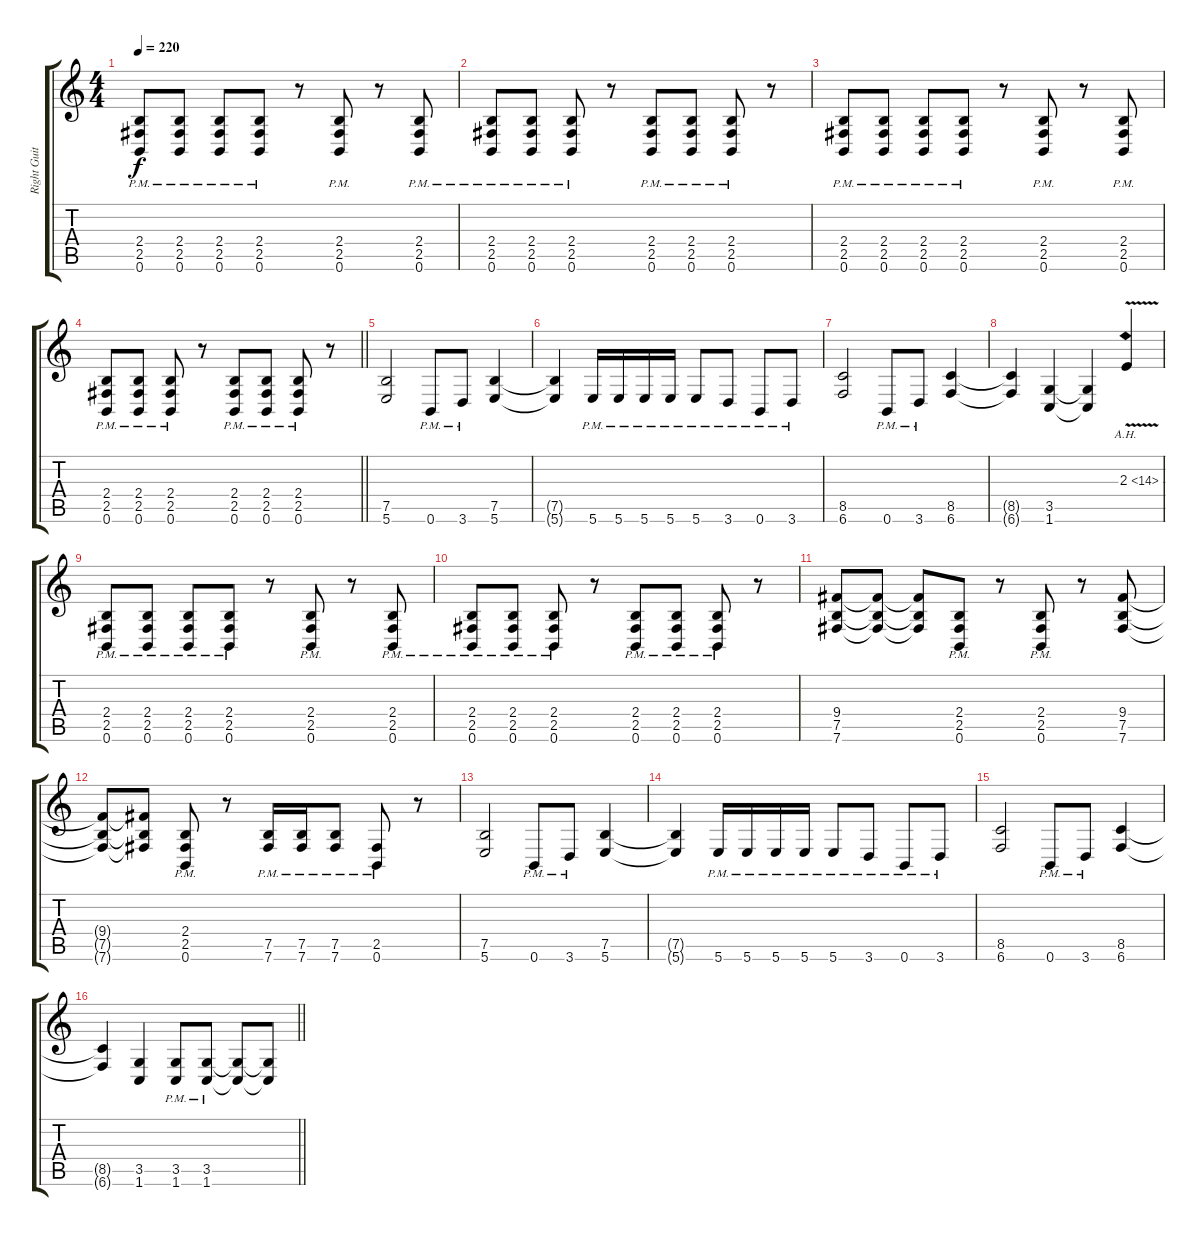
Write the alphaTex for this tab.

\track ("Right Guitar" "Right Guit") {instrument overdrivenguitar}
\staff {score tabs}
\tuning (B3 Gb3 D3 A2 E2 B1) {hide}
\ts (4 4)
\tempo 220
\clef g2
\ks c
(2.4{pm} 2.5{pm} 0.6{pm}).8{dy f} (2.4{pm} 2.5{pm} 0.6{pm}).8 (2.4{pm} 2.5{pm} 0.6{pm}).8 (2.4{pm} 2.5{pm} 0.6{pm}).8 r.8 (2.4{pm} 2.5{pm} 0.6{pm}).8 r.8 (2.4{pm} 2.5{pm} 0.6{pm}).8 |
(2.4{pm} 2.5{pm} 0.6{pm}).8 (2.4{pm} 2.5{pm} 0.6{pm}).8 (2.4{pm} 2.5{pm} 0.6{pm}).8 r.8 (2.4{pm} 2.5{pm} 0.6{pm}).8 (2.4{pm} 2.5{pm} 0.6{pm}).8 (2.4{pm} 2.5{pm} 0.6{pm}).8 r.8 |
(2.4{pm} 2.5{pm} 0.6{pm}).8 (2.4{pm} 2.5{pm} 0.6{pm}).8 (2.4{pm} 2.5{pm} 0.6{pm}).8 (2.4{pm} 2.5{pm} 0.6{pm}).8 r.8 (2.4{pm} 2.5{pm} 0.6{pm}).8 r.8 (2.4{pm} 2.5{pm} 0.6{pm}).8 |
\barLineRight lightlight
(2.4{pm} 2.5{pm} 0.6{pm}).8 (2.4{pm} 2.5{pm} 0.6{pm}).8 (2.4{pm} 2.5{pm} 0.6{pm}).8 r.8 (2.4{pm} 2.5{pm} 0.6{pm}).8 (2.4{pm} 2.5{pm} 0.6{pm}).8 (2.4{pm} 2.5{pm} 0.6{pm}).8 r.8 |
(7.5 5.6).2 0.6{pm}.8 3.6{pm}.8 (7.5 5.6).4 |
(7.5{t} 5.6{t}).4 5.6{pm}.16 5.6{pm}.16 5.6{pm}.16 5.6{pm}.16 5.6{pm}.8 3.6{pm}.8 0.6{pm}.8 3.6{pm}.8 |
(8.5 6.6).2 0.6{pm}.8 3.6{pm}.8 (8.5 6.6).4 |
(8.5{t} 6.6{t}).4 (3.5 1.6).4 (3.5{t} 1.6{t}).4 2.3{ah 12 v}.4 |
(2.4{pm} 2.5{pm} 0.6{pm}).8 (2.4{pm} 2.5{pm} 0.6{pm}).8 (2.4{pm} 2.5{pm} 0.6{pm}).8 (2.4{pm} 2.5{pm} 0.6{pm}).8 r.8 (2.4{pm} 2.5{pm} 0.6{pm}).8 r.8 (2.4{pm} 2.5{pm} 0.6{pm}).8 |
(2.4{pm} 2.5{pm} 0.6{pm}).8 (2.4{pm} 2.5{pm} 0.6{pm}).8 (2.4{pm} 2.5{pm} 0.6{pm}).8 r.8 (2.4{pm} 2.5{pm} 0.6{pm}).8 (2.4{pm} 2.5{pm} 0.6{pm}).8 (2.4{pm} 2.5{pm} 0.6{pm}).8 r.8 |
(9.4 7.5 7.6).8 (9.4{t} 7.5{t} 7.6{t}).8 (9.4{t} 7.5{t} 7.6{t}).8 (2.4{pm} 2.5{pm} 0.6{pm}).8 r.8 (2.4{pm} 2.5{pm} 0.6{pm}).8 r.8 (9.4 7.5 7.6).8 |
(9.4{t} 7.5{t} 7.6{t}).8 (9.4{t} 7.5{t} 7.6{t}).8 (2.4{pm} 2.5{pm} 0.6{pm}).8 r.8 (7.5{pm} 7.6{pm}).16 (7.5{pm} 7.6{pm}).16 (7.5{pm} 7.6{pm}).8 (2.5{pm} 0.6{pm}).8 r.8 |
(7.5 5.6).2 0.6{pm}.8 3.6{pm}.8 (7.5 5.6).4 |
(7.5{t} 5.6{t}).4 5.6{pm}.16 5.6{pm}.16 5.6{pm}.16 5.6{pm}.16 5.6{pm}.8 3.6{pm}.8 0.6{pm}.8 3.6{pm}.8 |
(8.5 6.6).2 0.6{pm}.8 3.6{pm}.8 (8.5 6.6).4 |
\barLineRight lightlight
(8.5{t} 6.6{t}).4 (3.5 1.6).4 (3.5{pm} 1.6{pm}).8 (3.5{pm} 1.6{pm}).8 (3.5{t} 1.6{t}).8 (3.5{t} 1.6{t}).8
